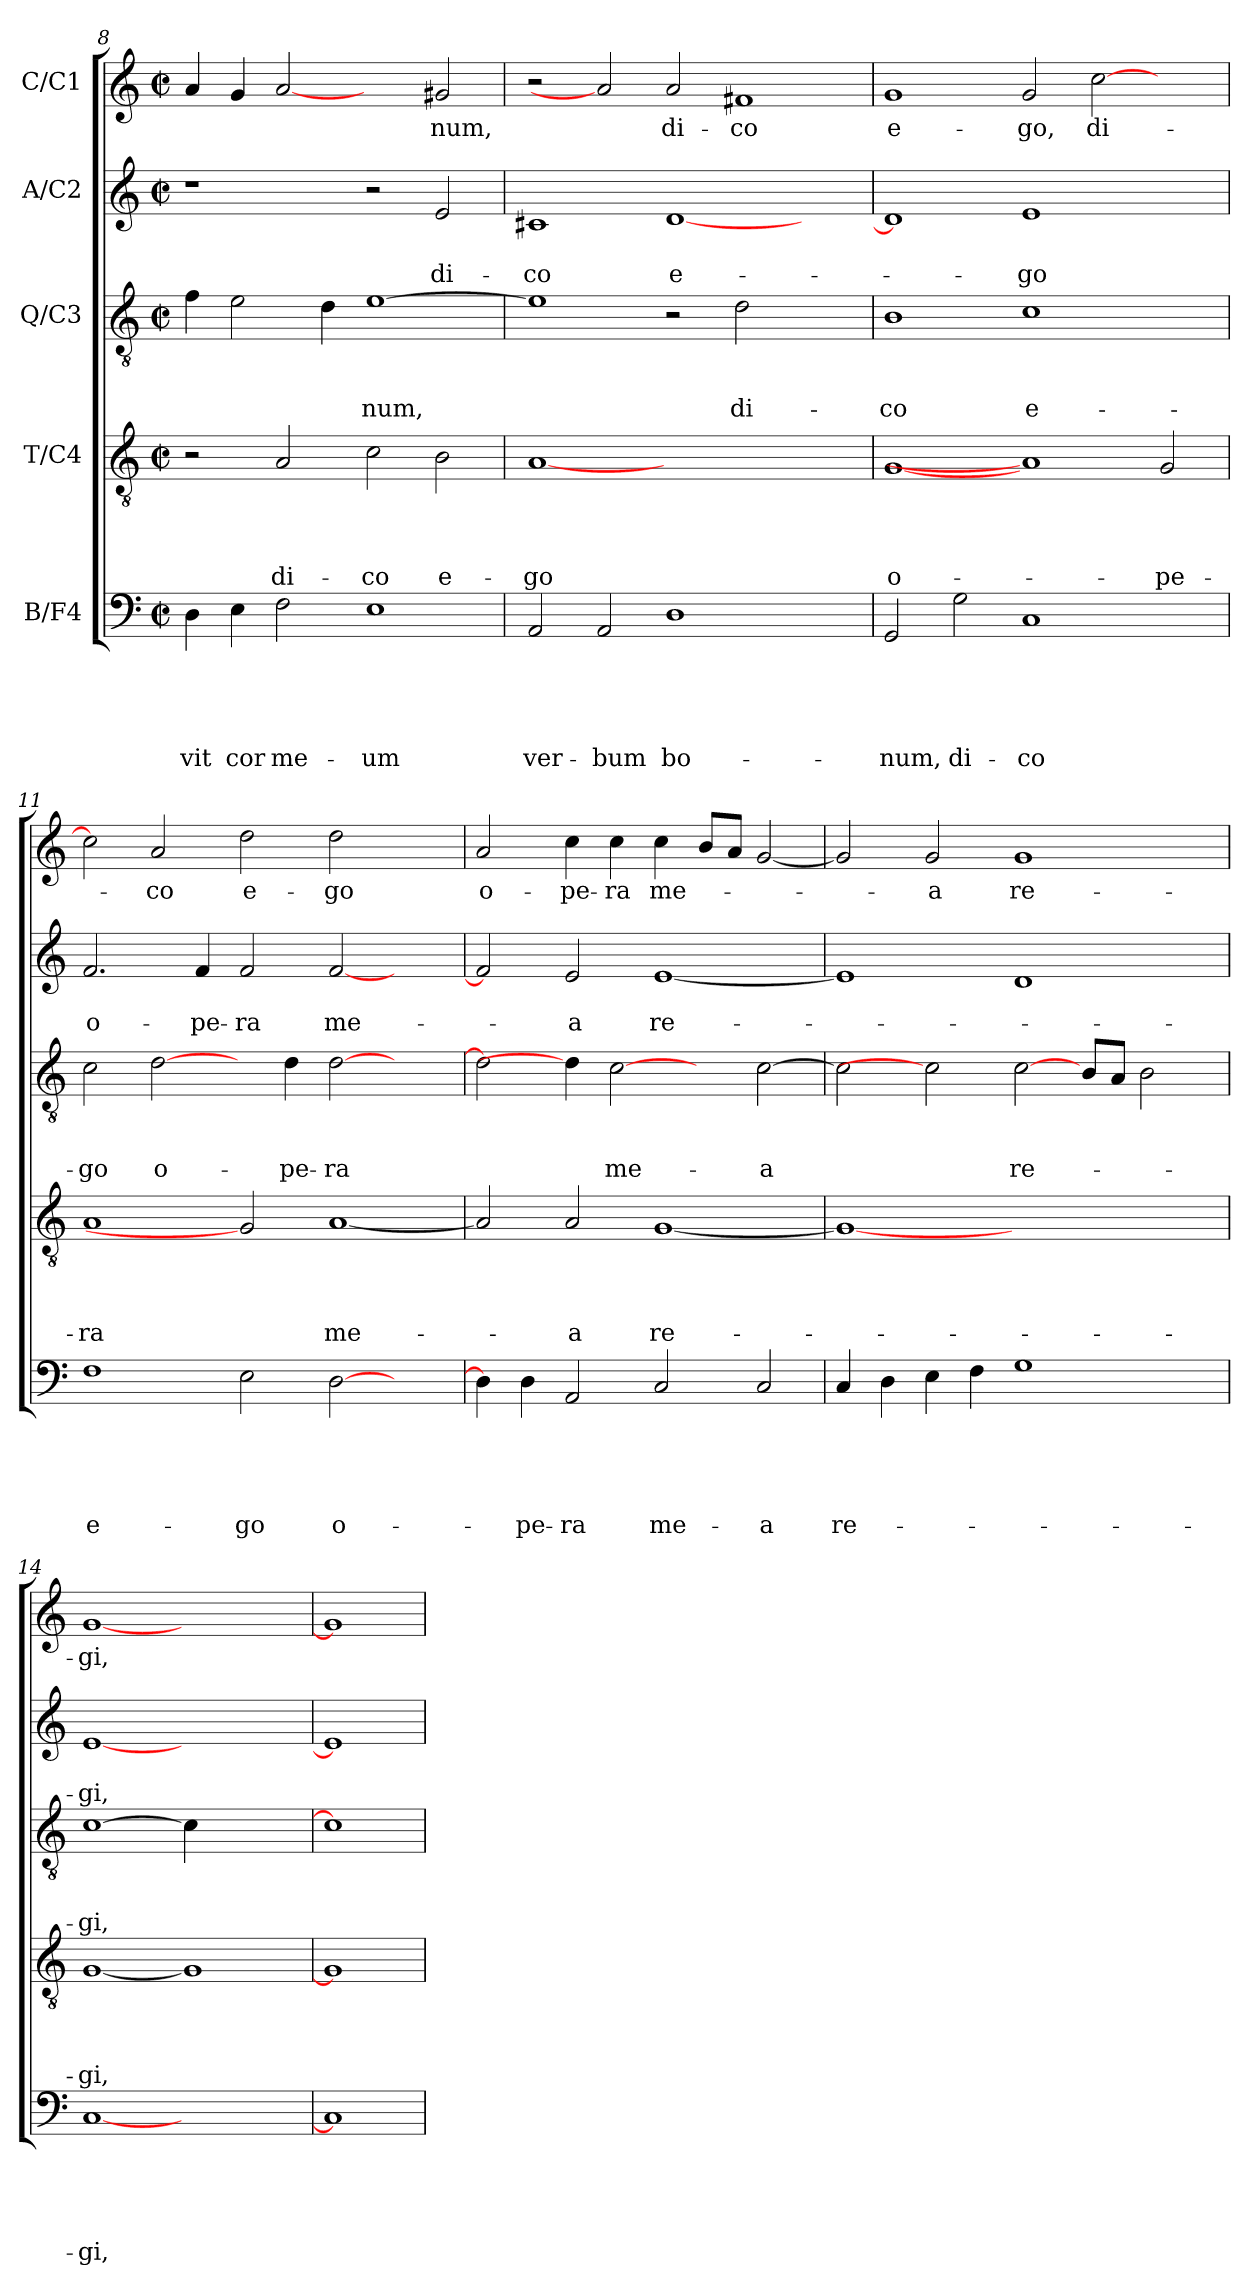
**kern	**text	**text	**text	**text	**text	**kern	**text	**text	**text	**text	**kern	**text	**text	**text	**kern	**text	**text	**kern	**text
*part5	*part5	*part5	*part5	*part5	*part5	*part4	*part4	*part4	*part4	*part4	*part3	*part3	*part3	*part3	*part2	*part2	*part2	*part1	*part1
*staff5	*staff5	*staff5	*staff5	*staff5	*staff5	*staff4	*staff4	*staff4	*staff4	*staff4	*staff3	*staff3	*staff3	*staff3	*staff2	*staff2	*staff2	*staff1	*staff1
*I"B/F4	*	*	*	*	*	*I"T/C4	*	*	*	*	*I"Q/C3	*	*	*	*I"A/C2	*	*	*I"C/C1	*
*clefF4	*	*	*	*	*	*clefGv2	*	*	*	*	*clefGv2	*	*	*	*clefG2	*	*	*clefG2	*
*k[]	*	*	*	*	*	*k[]	*	*	*	*	*k[]	*	*	*	*k[]	*	*	*k[]	*
*C:	*	*	*	*	*	*C:	*	*	*	*	*C:	*	*	*	*C:	*	*	*C:	*
*M2/2	*	*	*	*	*	*M2/2	*	*	*	*	*M2/2	*	*	*	*M2/2	*	*	*M2/2	*
*met(c|)	*	*	*	*	*	*met(c|)	*	*	*	*	*met(c|)	*	*	*	*met(c|)	*	*	*met(c|)	*
=8	=8	=8	=8	=8	=8	=8	=8	=8	=8	=8	=8	=8	=8	=8	=8	=8	=8	=8	=8
!	!	!	!	!	!LO:LY:b	!	!	!	!	!	!	!	!	!	!	!	!	!	!
4D\	.	.	.	.	-vit	2r	.	.	.	.	4f\	.	.	.	1r	.	.	4a/	.
!	!	!	!	!	!LO:LY:b	!	!	!	!	!	!	!	!	!	!	!	!	!	!
4E\	.	.	.	.	cor	.	.	.	.	.	2e\	.	.	.	.	.	.	4g/	.
!	!	!	!	!	!LO:LY:b	!	!	!	!	!LO:LY:b	!	!	!	!	!	!	!	!	!
2F\	.	.	.	.	me-	2A/	.	.	.	di-	.	.	.	.	.	.	.	[2a	.
.	.	.	.	.	.	.	.	.	.	.	4d\	.	.	.	.	.	.	.	.
!	!	!	!	!	!LO:LY:b	!	!	!	!	!LO:LY:b	!	!	!	!LO:LY:b	!	!	!	!	!
1E	.	.	.	.	-um	2c\	.	.	.	-co	[1e	.	.	-num,	2r	.	.	2ryy	.
!	!	!	!	!	!	!	!	!	!	!LO:LY:b	!	!	!	!	!	!	!LO:LY:b	!	!LO:LY:b
.	.	.	.	.	.	2B\	.	.	.	e-	.	.	.	.	2e/	.	di-	2g#X/	-num,
=9	=9	=9	=9	=9	=9	=9	=9	=9	=9	=9	=9	=9	=9	=9	=9	=9	=9	=9	=9
!	!	!	!	!	!LO:LY:b	!	!	!	!	!LO:LY:b	!	!	!	!	!	!	!LO:LY:b	!	!
2AA/	.	.	.	.	ver-	[1A	.	.	.	-go	1e]	.	.	.	1c#X	.	-co	2r	.
!	!	!	!	!	!LO:LY:b	!	!	!	!	!	!	!	!	!	!	!	!	!	!
2AA/	.	.	.	.	-bum	.	.	.	.	.	.	.	.	.	.	.	.	2a]	.
!	!	!	!	!	!LO:LY:b	!	!	!	!	!	!	!	!	!	!	!	!LO:LY:b	!	!LO:LY:b
1D	.	.	.	.	bo-	1.ryy	.	.	.	.	2r	.	.	.	[1d	.	e-	2a/	di-
!	!	!	!	!	!	!	!	!	!	!	!	!	!	!LO:LY:b	!	!	!	!	!LO:LY:b
.	.	.	.	.	.	.	.	.	.	.	2d\	.	.	di-	.	.	.	1f#X	-co
2ryy	.	.	.	.	.	.	.	.	.	.	2ryy	.	.	.	2ryy	.	.	.	.
=10	=10	=10	=10	=10	=10	=10	=10	=10	=10	=10	=10	=10	=10	=10	=10	=10	=10	=10	=10
!	!	!	!	!	!LO:LY:b	!	!	!	!	!LO:LY:b	!	!	!	!LO:LY:b	!	!	!	!	!LO:LY:b
2GG/	.	.	.	.	-num,	[1G	.	.	.	o-	1B	.	.	-co	1d]	.	.	1g	e-
!	!	!	!	!	!LO:LY:b	!	!	!	!	!	!	!	!	!	!	!	!	!	!
2G\	.	.	.	.	di-	.	.	.	.	.	.	.	.	.	.	.	.	.	.
!	!	!	!	!	!LO:LY:b	!	!	!	!	!	!	!	!	!LO:LY:b	!	!	!LO:LY:b	!	!LO:LY:b
1C	.	.	.	.	-co	1A]	.	.	.	.	1c	.	.	e-	1e	.	-go	2g/	-go,
!	!	!	!	!	!	!	!	!	!	!	!	!	!	!	!	!	!	!	!LO:LY:b
.	.	.	.	.	.	.	.	.	.	.	.	.	.	.	.	.	.	[2cc\	di-
!	!	!	!	!	!	!	!	!	!	!LO:LY:b	!	!	!	!	!	!	!	!	!
2ryy	.	.	.	.	.	2G/	.	.	.	-pe-	2ryy	.	.	.	2ryy	.	.	2ryy	.
!!LO:LB:g=z
=11	=11	=11	=11	=11	=11	=11	=11	=11	=11	=11	=11	=11	=11	=11	=11	=11	=11	=11	=11
!	!	!	!	!	!LO:LY:b	!	!	!	!	!LO:LY:b	!	!	!	!LO:LY:b	!	!	!LO:LY:b	!	!
1F	.	.	.	.	e-	1A	.	.	.	-ra	2c\	.	.	-go	2.f/	.	o-	2cc\]	.
!	!	!	!	!	!	!	!	!	!	!	!	!	!	!LO:LY:b	!	!	!	!	!LO:LY:b
.	.	.	.	.	.	.	.	.	.	.	[2d\	.	.	o-	.	.	.	2a/	-co
!	!	!	!	!	!	!	!	!	!	!	!	!	!	!	!	!	!LO:LY:b	!	!
.	.	.	.	.	.	.	.	.	.	.	.	.	.	.	4f/	.	-pe-	.	.
!	!	!	!	!	!LO:LY:b	!	!	!	!	!	!	!	!	!	!	!	!LO:LY:b	!	!LO:LY:b
2E\	.	.	.	.	-go	2G]	.	.	.	.	4ryy	.	.	.	2f/	.	-ra	2dd\	e-
!	!	!	!	!	!	!	!	!	!	!	!	!	!	!LO:LY:b	!	!	!	!	!
.	.	.	.	.	.	.	.	.	.	.	4d\	.	.	-pe-	.	.	.	.	.
!	!	!	!	!	!LO:LY:b	!	!	!	!	!LO:LY:b	!	!	!	!LO:LY:b	!	!	!LO:LY:b	!	!LO:LY:b
[2D\	.	.	.	.	o-	[1A	.	.	.	me-	[2d\	.	.	-ra	[2f/	.	me-	2dd\	-go
2ryy	.	.	.	.	.	.	.	.	.	.	2ryy	.	.	.	2ryy	.	.	2ryy	.
=12	=12	=12	=12	=12	=12	=12	=12	=12	=12	=12	=12	=12	=12	=12	=12	=12	=12	=12	=12
!	!	!	!	!	!	!	!	!	!	!	!	!	!	!	!	!	!	!	!LO:LY:b
4D\]	.	.	.	.	.	2A/]	.	.	.	.	2d\]	.	.	.	2f/]	.	.	2a/	o-
!	!	!	!	!	!LO:LY:b	!	!	!	!	!	!	!	!	!	!	!	!	!	!
4D\	.	.	.	.	-pe-	.	.	.	.	.	.	.	.	.	.	.	.	.	.
!	!	!	!	!	!LO:LY:b	!	!	!	!	!LO:LY:b	!	!	!	!	!	!	!LO:LY:b	!	!LO:LY:b
2AA/	.	.	.	.	-ra	2A/	.	.	.	-a	4d\]	.	.	.	2e/	.	-a	4cc\	-pe-
!	!	!	!	!	!	!	!	!	!	!	!	!	!	!LO:LY:b	!	!	!	!	!LO:LY:b
.	.	.	.	.	.	.	.	.	.	.	[2c	.	.	me-	.	.	.	4cc\	-ra
!	!	!	!	!	!LO:LY:b	!	!	!	!	!LO:LY:b	!	!	!	!	!	!	!LO:LY:b	!	!LO:LY:b
2C/	.	.	.	.	me-	[1G	.	.	.	re-	.	.	.	.	[1e	.	re-	4cc\	me-
.	.	.	.	.	.	.	.	.	.	.	4ryy	.	.	.	.	.	.	8b/L	.
.	.	.	.	.	.	.	.	.	.	.	.	.	.	.	.	.	.	8a/J	.
!	!	!	!	!	!LO:LY:b	!	!	!	!	!	!	!	!	!LO:LY:b	!	!	!	!	!
2C/	.	.	.	.	-a	.	.	.	.	.	[2c\	.	.	-a	.	.	.	[2g/	.
=13	=13	=13	=13	=13	=13	=13	=13	=13	=13	=13	=13	=13	=13	=13	=13	=13	=13	=13	=13
!	!	!	!	!	!LO:LY:b	!	!	!	!	!	!	!	!	!	!	!	!	!	!
4C/	.	.	.	.	re-	1G_	.	.	.	.	2c\]	.	.	.	1e]	.	.	2g/]	.
4D\	.	.	.	.	.	.	.	.	.	.	.	.	.	.	.	.	.	.	.
!	!	!	!	!	!	!	!	!	!	!	!	!	!	!	!	!	!	!	!LO:LY:b
4E\	.	.	.	.	.	.	.	.	.	.	2c]	.	.	.	.	.	.	2g/	-a
4F\	.	.	.	.	.	.	.	.	.	.	.	.	.	.	.	.	.	.	.
!	!	!	!	!	!	!	!	!	!	!	!	!	!	!LO:LY:b	!	!	!	!	!LO:LY:b
1G	.	.	.	.	.	1ryy	.	.	.	.	[2c\	.	.	re-	1d	.	.	1g	re-
.	.	.	.	.	.	.	.	.	.	.	8B/L	.	.	.	.	.	.	.	.
.	.	.	.	.	.	.	.	.	.	.	8A/J	.	.	.	.	.	.	.	.
.	.	.	.	.	.	.	.	.	.	.	2B\	.	.	.	.	.	.	.	.
4ryy	.	.	.	.	.	4ryy	.	.	.	.	.	.	.	.	4ryy	.	.	4ryy	.
=14	=14	=14	=14	=14	=14	=14	=14	=14	=14	=14	=14	=14	=14	=14	=14	=14	=14	=14	=14
!	!	!	!	!	!LO:LY:b	!	!	!	!	!LO:LY:b	!	!	!	!LO:LY:b	!	!	!LO:LY:b	!	!LO:LY:b
[1C	.	.	.	.	-gi,	[1G	.	.	.	-gi,	[1c	.	.	-gi,	[1e	.	-gi,	[1g	-gi,
1ryy	.	.	.	.	.	1G]	.	.	.	.	4c\]	.	.	.	1ryy	.	.	1ryy	.
.	.	.	.	.	.	.	.	.	.	.	2.ryy	.	.	.	.	.	.	.	.
=15	=15	=15	=15	=15	=15	=15	=15	=15	=15	=15	=15	=15	=15	=15	=15	=15	=15	=15	=15
1C]	.	.	.	.	.	1G]	.	.	.	.	1c]	.	.	.	1e]	.	.	1g]	.
=	=	=	=	=	=	=	=	=	=	=	=	=	=	=	=	=	=	=	=
*-	*-	*-	*-	*-	*-	*-	*-	*-	*-	*-	*-	*-	*-	*-	*-	*-	*-	*-	*-
